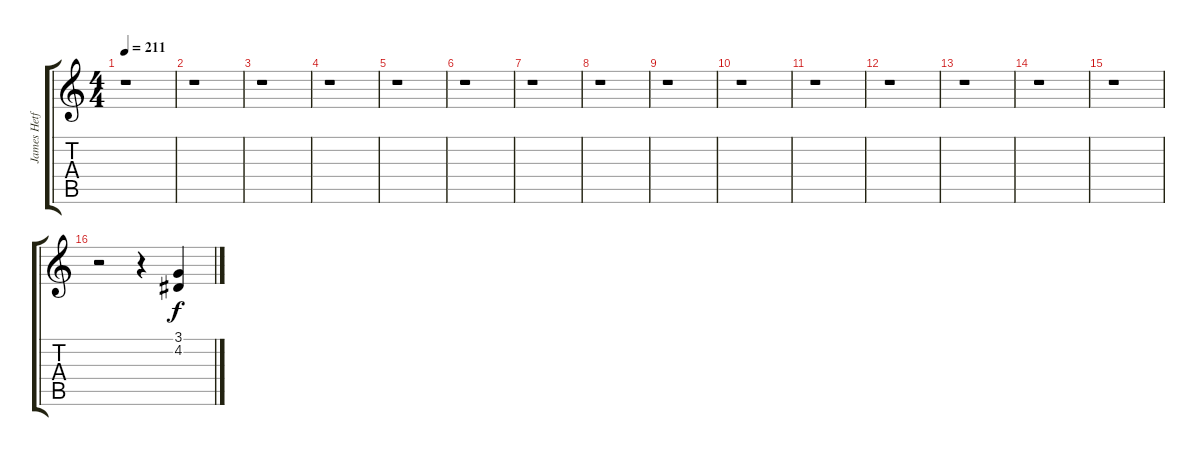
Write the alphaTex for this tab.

\track ("James Hetfield (Vocals)" "James Hetf") {instrument voiceoohs}
\staff {score tabs}
\tuning (E4 B3 G3 D3 A2 E2) {hide}
\ts (4 4)
\tempo 211
\clef g2
\ks c
r.1{dy f} |
r.1 |
r.1 |
r.1 |
r.1 |
r.1 |
r.1 |
r.1 |
r.1 |
r.1 |
r.1 |
r.1 |
r.1 |
r.1 |
r.1 |
r.2 r.4 (3.1 4.2).4
